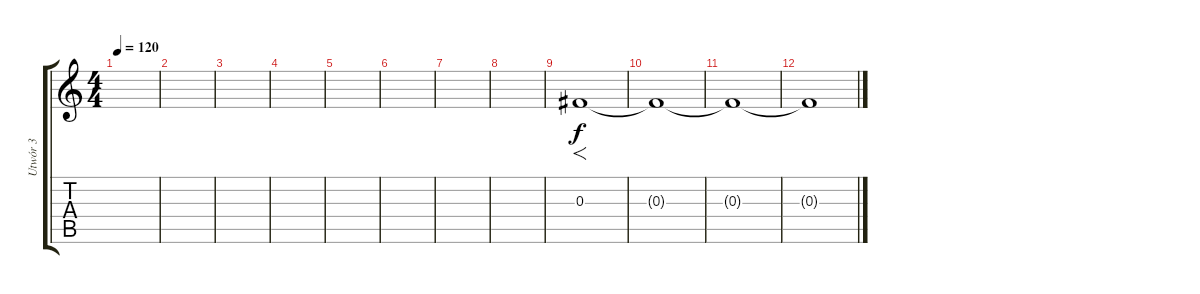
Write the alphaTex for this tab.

\track ("Utwór 3" "Utwór 3") {instrument overdrivenguitar}
\staff {score tabs}
\tuning (Eb4 Bb3 Gb3 Db3 Ab2 Eb2) {hide}
\ts (4 4)
\tempo 120
\clef g2
\ks c
|
|
|
|
|
|
|
|
0.3.1{f} |
0.3{t}.1{volume 10} |
0.3{t}.1{volume 5} |
0.3{t}.1
